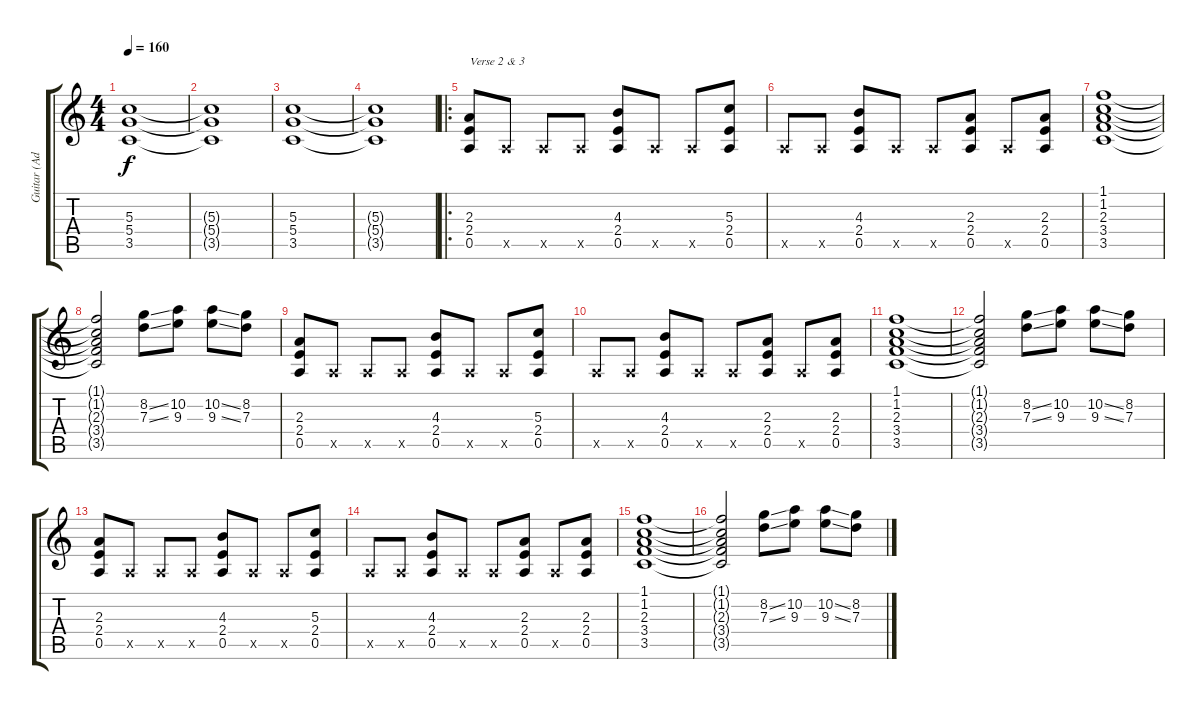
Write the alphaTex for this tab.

\track ("Guitar (Adrian)" "Guitar (Ad") {instrument distortionguitar}
\staff {score tabs}
\tuning (E4 B3 G3 D3 A2 E2) {hide}
\ts (4 4)
\tempo 160
\clef g2
\ks c
(5.3 5.4 3.5).1{dy f} |
(5.3{t} 5.4{t} 3.5{t}).1 |
(5.3 5.4 3.5).1 |
(5.3{t} 5.4{t} 3.5{t}).1 |
\ro
(2.3 2.4 0.5).8{txt "Verse 2 & 3"} 0.5{x}.8 0.5{x}.8 0.5{x}.8 (4.3 2.4 0.5).8 0.5{x}.8 0.5{x}.8 (5.3 2.4 0.5).8 |
0.5{x}.8 0.5{x}.8 (4.3 2.4 0.5).8 0.5{x}.8 0.5{x}.8 (2.3 2.4 0.5).8 0.5{x}.8 (2.3 2.4 0.5).8 |
(1.1 1.2 2.3 3.4 3.5).1 |
(1.1{t} 1.2{t} 2.3{t} 3.4{t} 3.5{t}).2 (8.2{ss} 7.3{ss}).8 (10.2 9.3).8 (10.2{ss} 9.3{ss}).8 (8.2 7.3).8 |
(2.3 2.4 0.5).8 0.5{x}.8 0.5{x}.8 0.5{x}.8 (4.3 2.4 0.5).8 0.5{x}.8 0.5{x}.8 (5.3 2.4 0.5).8 |
0.5{x}.8 0.5{x}.8 (4.3 2.4 0.5).8 0.5{x}.8 0.5{x}.8 (2.3 2.4 0.5).8 0.5{x}.8 (2.3 2.4 0.5).8 |
(1.1 1.2 2.3 3.4 3.5).1 |
(1.1{t} 1.2{t} 2.3{t} 3.4{t} 3.5{t}).2 (8.2{ss} 7.3{ss}).8 (10.2 9.3).8 (10.2{ss} 9.3{ss}).8 (8.2 7.3).8 |
(2.3 2.4 0.5).8 0.5{x}.8 0.5{x}.8 0.5{x}.8 (4.3 2.4 0.5).8 0.5{x}.8 0.5{x}.8 (5.3 2.4 0.5).8 |
0.5{x}.8 0.5{x}.8 (4.3 2.4 0.5).8 0.5{x}.8 0.5{x}.8 (2.3 2.4 0.5).8 0.5{x}.8 (2.3 2.4 0.5).8 |
(1.1 1.2 2.3 3.4 3.5).1 |
(1.1{t} 1.2{t} 2.3{t} 3.4{t} 3.5{t}).2 (8.2{ss} 7.3{ss}).8 (10.2 9.3).8 (10.2{ss} 9.3{ss}).8 (8.2 7.3).8
